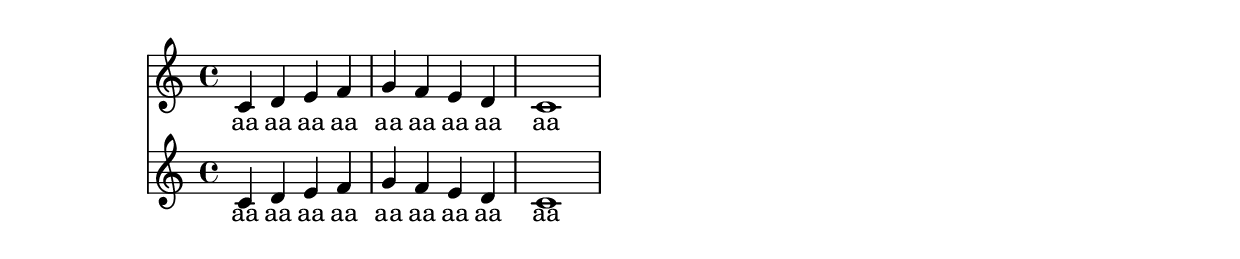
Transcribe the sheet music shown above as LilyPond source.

%% DO NOT EDIT this file manually; it is automatically
%% generated from LSR http://lsr.dsi.unimi.it
%% Make any changes in LSR itself, or in Documentation/snippets/new/ ,
%% and then run scripts/auxiliar/makelsr.py
%%
%% This file is in the public domain.
\version "2.17.11"

\header {
  lsrtags = "correction-wanted, spacing, text, vocal-music, workaround"

  texidoc = "
This snippet shows how to bring the lyrics line closer to the staff.

"
  doctitle = "Adjusting lyrics vertical spacing"
} % begin verbatim

% Default layout:
<<
  \new Staff \new Voice = melody \relative c' {
    c4 d e f
    g4 f e d
    c1
  }
  \new Lyrics \lyricsto melody { aa aa aa aa aa aa aa aa aa }

  \new Staff {
    \new Voice = melody \relative c' {
      c4 d e f
      g4 f e d
      c1
    }
  }
  % Reducing the minimum space below the staff and above the lyrics:
  \new Lyrics \with {
    \override VerticalAxisGroup.nonstaff-relatedstaff-spacing = #'((basic-distance . 1))
  }
  \lyricsto melody { aa aa aa aa aa aa aa aa aa }
>>
